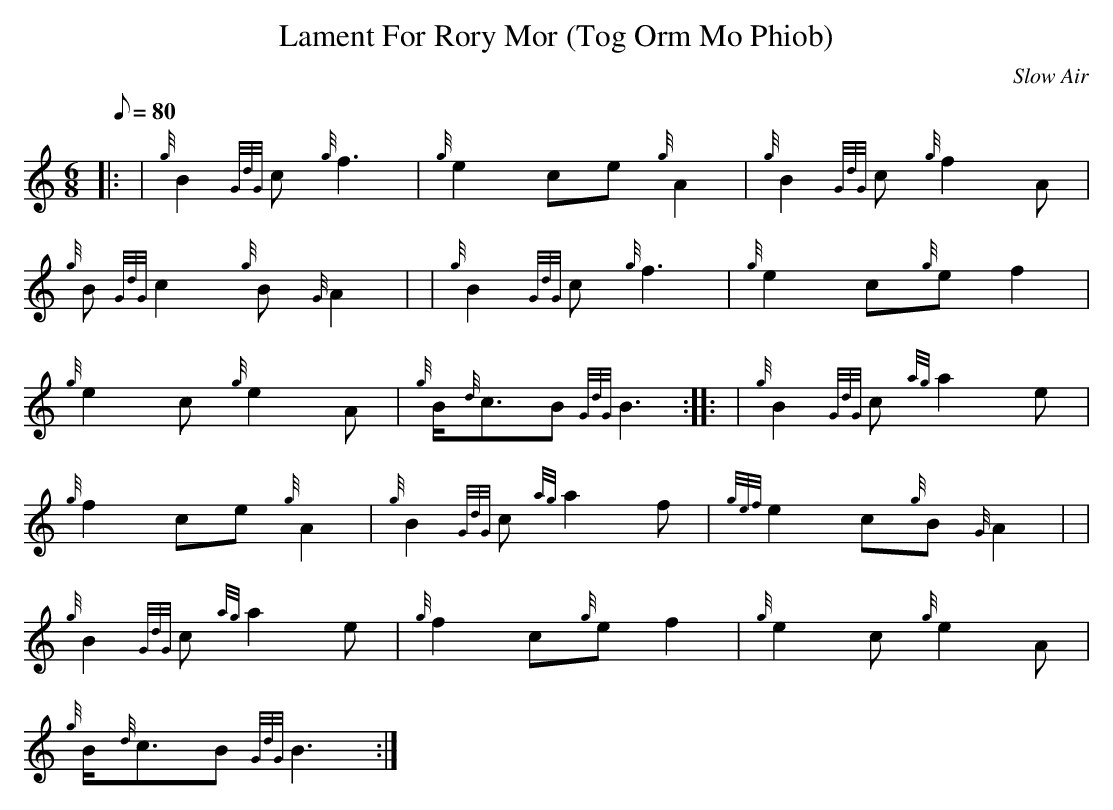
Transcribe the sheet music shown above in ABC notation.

X:1
T:Lament For Rory Mor (Tog Orm Mo Phiob)
M:6/8
L:1/8
Q:80
C:Slow Air
K:HP
|: | {g}B2{GdG}c{g}f3 | \
{g}e2ce{g}A2 | \
{g}B2{GdG}c{g}f2A |
{g}B{GdG}c2{g}B{G}A2 | | \
{g}B2{GdG}c{g}f3 | \
{g}e2c{g}ef2 |
{g}e2c{g}e2A | \
{g}B/2{d}c3/2B{GdG}B3 :: \
| {g}B2{GdG}c{ag}a2e |
{g}f2ce{g}A2 | \
{g}B2{GdG}c{ag}a2f | \
{gef}e2c{g}B{G}A2| |
{g}B2{GdG}c{ag}a2e | \
{g}f2c{g}ef2 | \
{g}e2c{g}e2A |
{g}B/2{d}c3/2B{GdG}B3 :|
